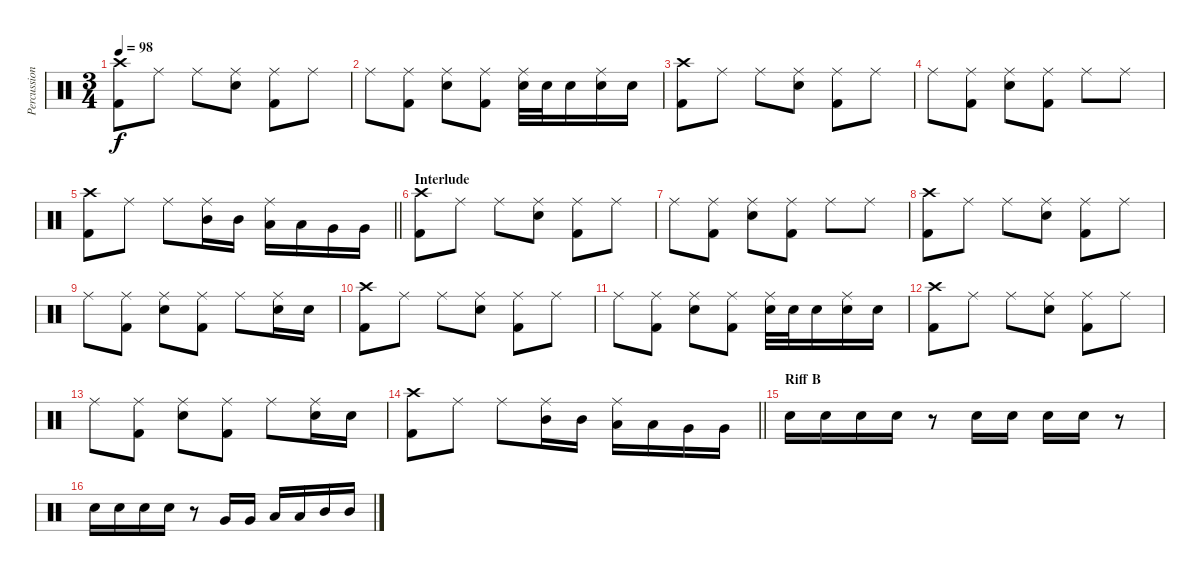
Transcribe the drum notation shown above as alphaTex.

\track ("Percussion" "Percussion") {instrument percussion}
\staff {score}
\articulation defaults
\ts (3 4)
\tempo 98
\clef neutral
\ks c
("Crash high (hit)" "Kick (hit) 2").8{dy f} "Ride (middle)".8 "Ride (middle)".8 ("Ride (middle)" "Electric Snare (hit)").8 ("Ride (middle)" "Kick (hit) 2").8 "Ride (middle)".8 |
"Ride (middle)".8 ("Ride (middle)" "Kick (hit) 2").8 ("Ride (middle)" "Electric Snare (hit)").8 ("Ride (middle)" "Kick (hit) 2").8 ("Ride (middle)" "Electric Snare (hit)").32 "Electric Snare (hit)".32 "Electric Snare (hit)".16 ("Ride (middle)" "Electric Snare (hit)").16 "Electric Snare (hit)".16 |
("Crash high (hit)" "Kick (hit) 2").8 "Ride (middle)".8 "Ride (middle)".8 ("Ride (middle)" "Electric Snare (hit)").8 ("Ride (middle)" "Kick (hit) 2").8 "Ride (middle)".8 |
"Ride (middle)".8 ("Ride (middle)" "Kick (hit) 2").8 ("Ride (middle)" "Electric Snare (hit)").8 ("Ride (middle)" "Kick (hit) 2").8 "Ride (middle)".8 "Ride (middle)".8 |
\barLineRight lightlight
("Crash high (hit)" "Kick (hit) 2").8 "Ride (middle)".8 "Ride (middle)".8 ("Ride (middle)" "Mid Tom (hit)").16 "Mid Tom (hit)".16 ("Ride (middle)" "Low Tom (hit)").16 "Low Tom (hit)".16 "Very Low Tom (hit)".16 "Very Low Tom (hit)".16 |
\section ("" "Interlude")
("Crash high (hit)" "Kick (hit) 2").8 "Ride (middle)".8 "Ride (middle)".8 ("Ride (middle)" "Electric Snare (hit)").8 ("Ride (middle)" "Kick (hit) 2").8 "Ride (middle)".8 |
"Ride (middle)".8 ("Ride (middle)" "Kick (hit) 2").8 ("Ride (middle)" "Electric Snare (hit)").8 ("Ride (middle)" "Kick (hit) 2").8 "Ride (middle)".8 "Ride (middle)".8 |
("Crash high (hit)" "Kick (hit) 2").8 "Ride (middle)".8 "Ride (middle)".8 ("Ride (middle)" "Electric Snare (hit)").8 ("Ride (middle)" "Kick (hit) 2").8 "Ride (middle)".8 |
"Ride (middle)".8 ("Ride (middle)" "Kick (hit) 2").8 ("Ride (middle)" "Electric Snare (hit)").8 ("Ride (middle)" "Kick (hit) 2").8 "Ride (middle)".8 ("Ride (middle)" "Electric Snare (hit)").16 "Electric Snare (hit)".16 |
("Crash high (hit)" "Kick (hit) 2").8 "Ride (middle)".8 "Ride (middle)".8 ("Ride (middle)" "Electric Snare (hit)").8 ("Ride (middle)" "Kick (hit) 2").8 "Ride (middle)".8 |
"Ride (middle)".8 ("Ride (middle)" "Kick (hit) 2").8 ("Ride (middle)" "Electric Snare (hit)").8 ("Ride (middle)" "Kick (hit) 2").8 ("Ride (middle)" "Electric Snare (hit)").32 "Electric Snare (hit)".32 "Electric Snare (hit)".16 ("Ride (middle)" "Electric Snare (hit)").16 "Electric Snare (hit)".16 |
("Crash high (hit)" "Kick (hit) 2").8 "Ride (middle)".8 "Ride (middle)".8 ("Ride (middle)" "Electric Snare (hit)").8 ("Ride (middle)" "Kick (hit) 2").8 "Ride (middle)".8 |
"Ride (middle)".8 ("Ride (middle)" "Kick (hit) 2").8 ("Ride (middle)" "Electric Snare (hit)").8 ("Ride (middle)" "Kick (hit) 2").8 "Ride (middle)".8 ("Ride (middle)" "Electric Snare (hit)").16 "Electric Snare (hit)".16 |
\barLineRight lightlight
("Crash high (hit)" "Kick (hit) 2").8 "Ride (middle)".8 "Ride (middle)".8 ("Ride (middle)" "Mid Tom (hit)").16 "Mid Tom (hit)".16 ("Ride (middle)" "Low Tom (hit)").16 "Low Tom (hit)".16 "Very Low Tom (hit)".16 "Very Low Tom (hit)".16 |
\section ("" "Riff B")
"Electric Snare (hit)".16 "Electric Snare (hit)".16 "Electric Snare (hit)".16 "Electric Snare (hit)".16 r.8 "Electric Snare (hit)".16 "Electric Snare (hit)".16 "Electric Snare (hit)".16 "Electric Snare (hit)".16 r.8 |
"Electric Snare (hit)".16 "Electric Snare (hit)".16 "Electric Snare (hit)".16 "Electric Snare (hit)".16 r.8 "Very Low Tom (hit)".16 "Very Low Tom (hit)".16 "Low Tom (hit)".16 "Low Tom (hit)".16 "Mid Tom (hit)".16 "Mid Tom (hit)".16
